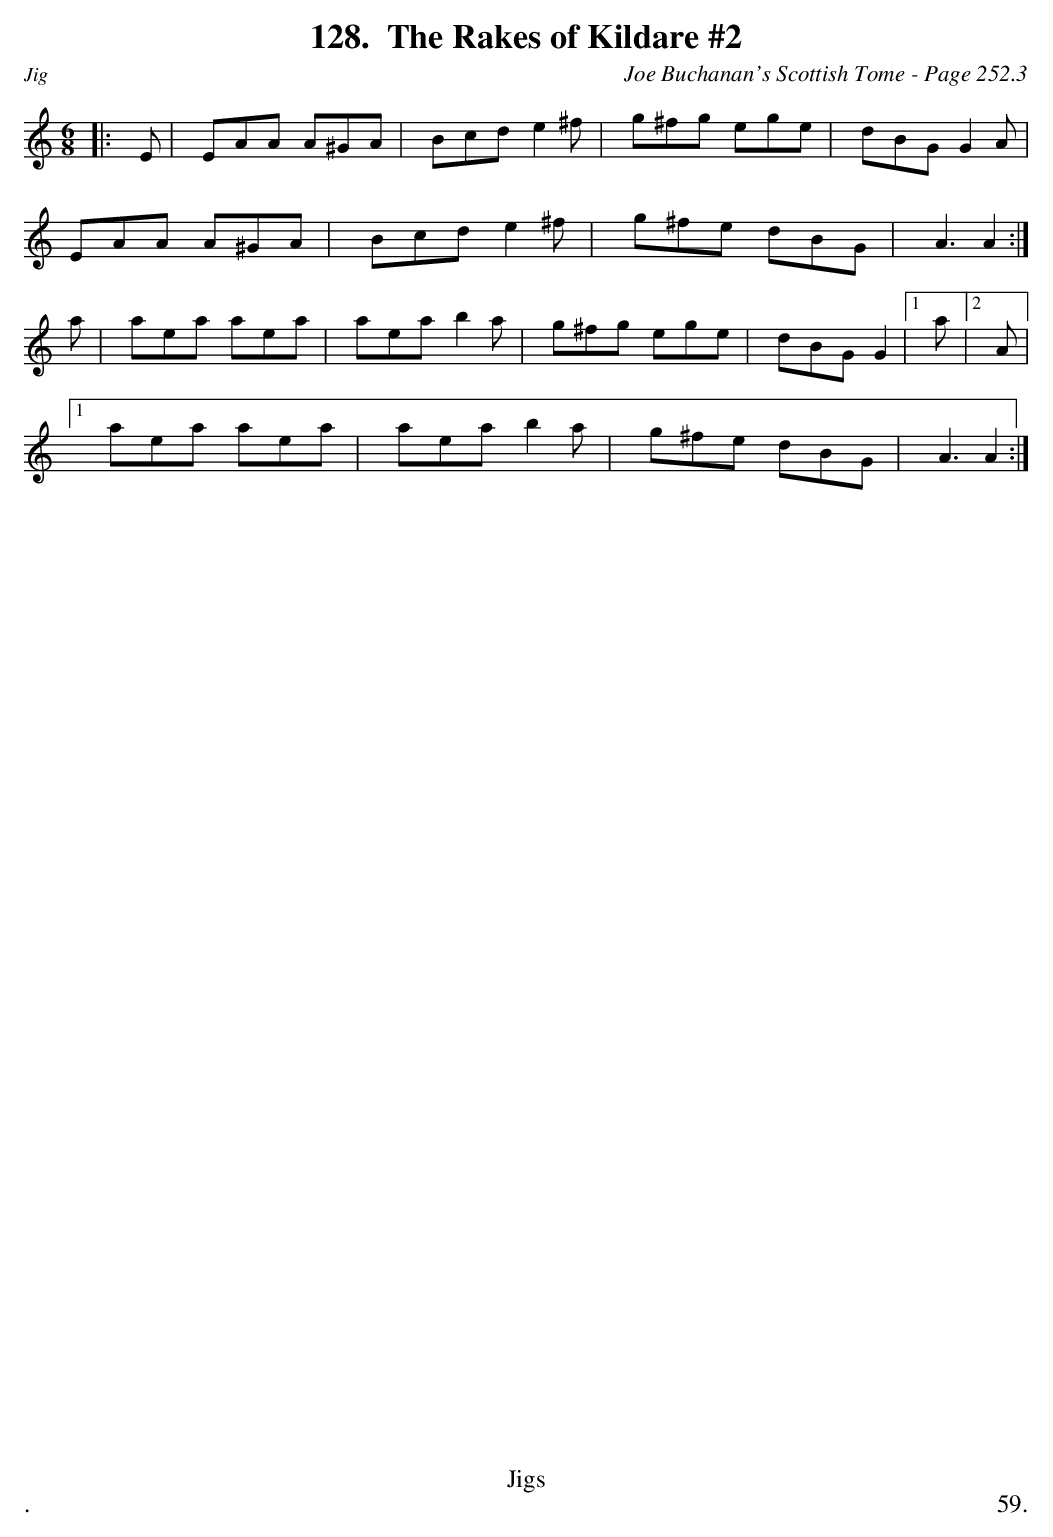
X:1
T:Rakes of Kildare #2, The
C:Joe Buchanan's Scottish Tome - Page 252.3
L:1/8
M:6/8
K:C
|: E | EAA A^GA | Bcd e2 ^f | g^fg ege | dBG G2 A |
EAA A^GA | Bcd e2 ^f | g^fe dBG | A3 A2 :|
a | aea aea | aea b2 a | g^fg ege | dBG G2 |1 a |2 A |1
aea aea | aea b2 a | g^fe dBG | A3 A2 :|
